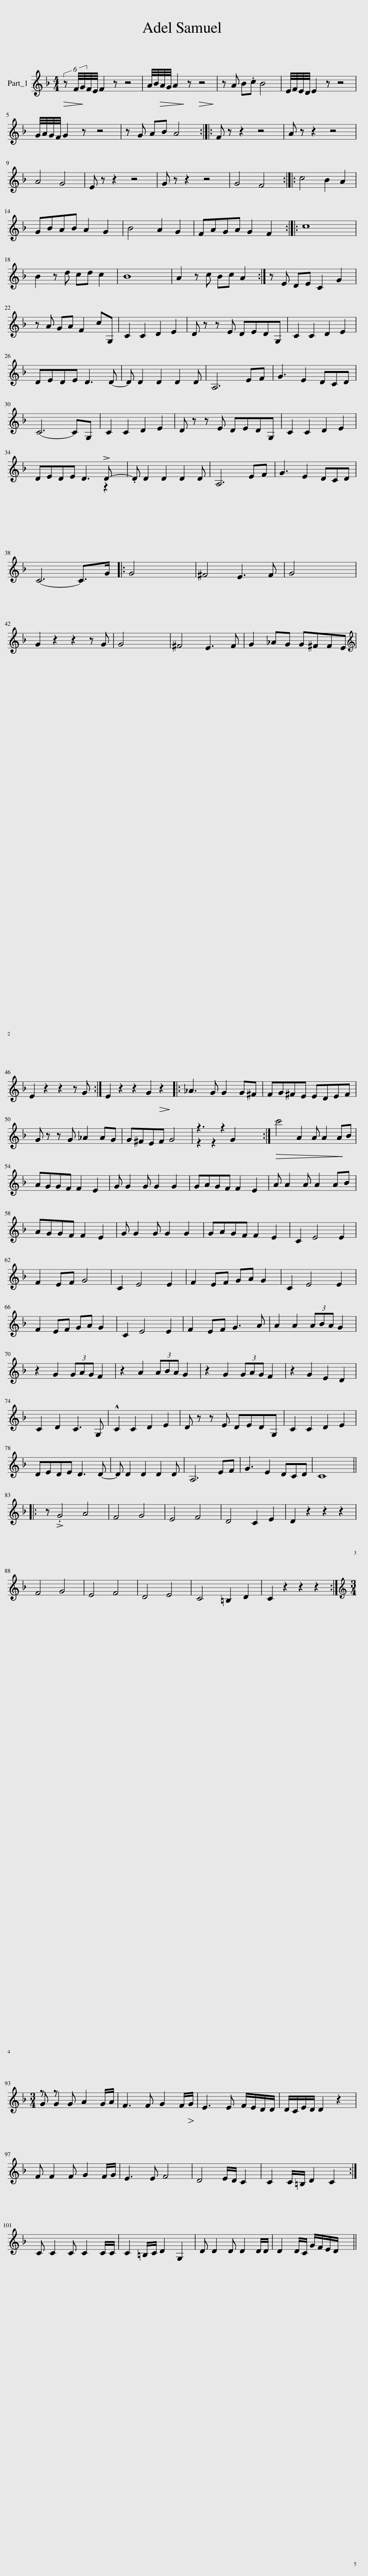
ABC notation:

X:1
%%score ( 1 2 )
L:1/8
Q:1/4=120
M:4/4
I:linebreak $
K:F
V:1 treble
V:2 treble
V:1
!>(! (6:4:3z F/4G/4!>)!F/4E/4 F2 z z4 | A/4B/4!>(!A/4G/4 A2!>)! z!>(! z4!>)! | z A B.c B4 | E/4F/4E/4D/4 E2 z z4 |$ G/4A/4G/4F/4 G2 z z4 | %5
 z G AB A4 :: F z z2 z4 | A z z2 z4 |$ A4 G4 | E z z2 z4 | %10
 G z z2 z4 | G4 F4 :: c4 B2 A2 |$ GBAB A2 G2 | B4 A2 G2 | %15
 FAGA G2 F2 :: c8 |$ B2 z d cd c2 | B8 | A2 z c Bc A2 :| %20
 z E DE C2 G2 |$ z A GA F2 cG, | C2 C2 D2 E2 | D z z E DEDG, | C2 C2 D2 E2 |$ %25
 DEDE D3 D- | D D2 D2 D2 D | A,6 EF | G3 E2 DCD |$ C6- CG, | %30
 C2 C2 D2 E2 | D z z E DEDG, | C2 C2 D2 E2 |$ DEDE D3 !>!D- x | .D D2 D2 D2 D | %35
 A,6 EF | G3 E2 DCD |$ C6- C>G |: G4 x4 | ^F4 E3 F | %40
 G4 x4 |$ G2 z2 z2 z G | G4 x4 | ^F4 E3 F | G2 _AG G^FFE |$ %45
[K:treble] E2 z2 z2 z G :| E2 z2 z2 G2!>(! z2!>)! |: _A3 G G2 G^F | FG^FE EDEF |$ G z z G _A2 AG | %50
 G^FEF G4 | z3 z2 x3 :|!>(! c'4 A2 A A2 A!>)!B |$ AGGF F2 E2 | G G2 G G2 G2 | %55
 GAGF F2 E2 | A A2 A A2 AB |$ AGGF F2 E2 | G G2 G G2 G2 | GAGF F2 E2 | %60
 C2 E4 E2 |$ F2 EF G4 | C2 E4 E2 | F2 EF GA G2 | C2 E4 E2 |$ %65
 F2 EF GA G2 | C2 E4 E2 | F2 EF G3 A | A2 A2 (3ABA G2 |$ z2 G2 (3GAG F2 | %70
 z2 A2 (3ABA G2 | z2 G2 (3GAG F2 | z2 G2 E2 D2 |$ C2 D2 C3 G, | !^!C2 C2 D2 E2 | %75
 D z z E DEDG, | C2 C2 D2 E2 |$ DEDE D3 D- | D D2 D2 D2 D | A,6 EF | %80
 G3 E2 DCD | C8 |:$ z !>!.G4 A4 | F4 G4 | E4 F4 | %85
 D4 C2 E2 | D2 z2 z2 z2 |$ F4 G4 | E4 F4 | D4 E4 | %90
 C4 =B,2 D2 | C2 z2 z2 z2 :|$[M:3/4][K:treble] z z G A2 G/A/ | F3 F G2 F/!>(!G/!>)! | E3 E F/E/D/D/ | %95
 D/C/E/D/ D2 z2 |$ F F2 F G2 F/G/ | E3 E F4 | D4 E/D/ C2 | C2 C/=B,/ D2 C2 :|$ %100
 C C2 C C2 C/C/ | C2 =B,/C/ D2 G,2 | D D2 D D2 D/D/ | D2 D/C/ G/F/E/D/ x || %104
V:2
 x17/2 | x8 | x8 | x8 |$ x8 | %5
 x8 :: x8 | x8 |$ x8 | x8 | %10
 x8 | x8 :: x8 |$ x8 | x8 | %15
 x8 :: x8 |$ x8 | x8 | x8 :| %20
 x8 |$ x8 | x8 | x8 | x8 |$ %25
 x8 | x8 | x8 | x8 |$ x8 | %30
 x8 | x8 | x8 |$ x7 z2 | x8 | %35
 x8 | x8 |$ x8 |: x8 | x8 | %40
 x8 |$ x8 | x8 | x8 | x8 |$ %45
[K:treble] x8 :| x10 |: x8 | x8 |$ x8 | %50
 x8 | z2 z2 G2 x2 :| x11 |$ x8 | x8 | %55
 x8 | x8 |$ x8 | x8 | x8 | %60
 x8 |$ x8 | x8 | x8 | x8 |$ %65
 x8 | x8 | x8 | x8 |$ x8 | %70
 x8 | x8 | x8 |$ x8 | x8 | %75
 x8 | x8 |$ x8 | x8 | x8 | %80
 x8 | x8 |:$ x9 | x8 | x8 | %85
 x8 | x8 |$ x8 | x8 | x8 | %90
 x8 | x8 :|$[M:3/4][K:treble] G G2 x3 | x7 | x6 | %95
 x6 |$ x7 | x8 | x7 | x7 :|$ %100
 x7 | x7 | x7 | x6 || %104
